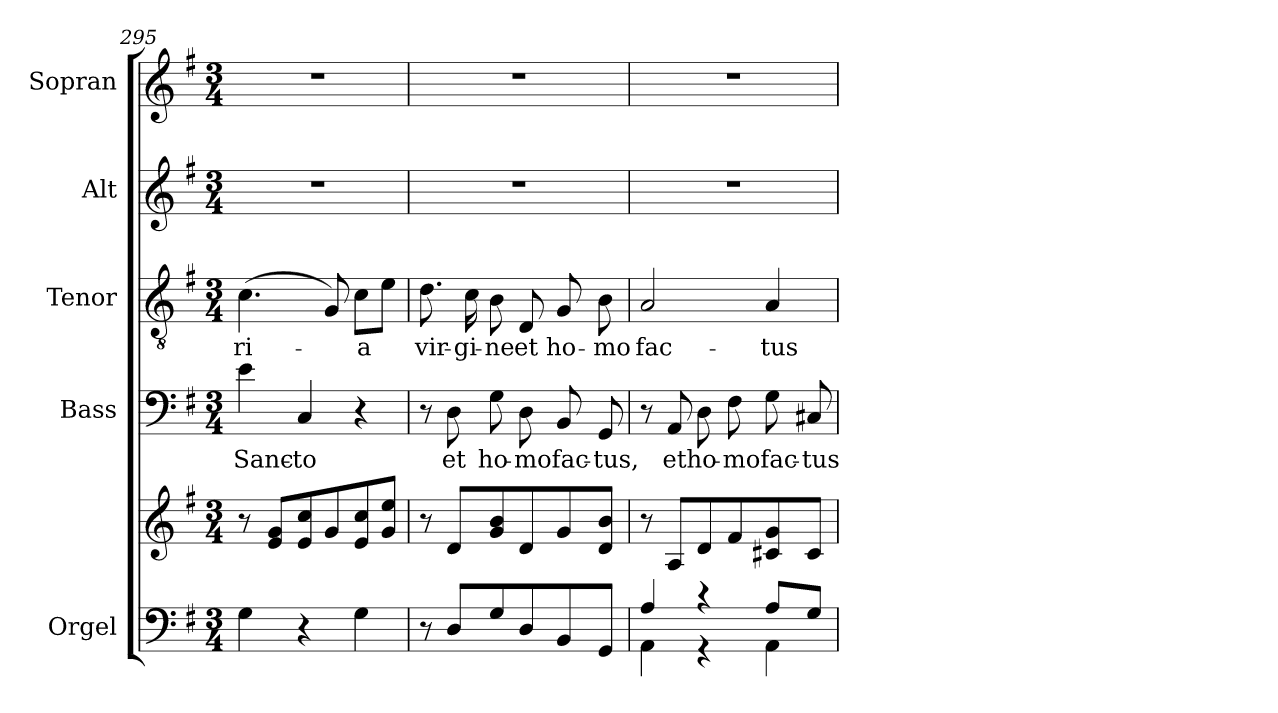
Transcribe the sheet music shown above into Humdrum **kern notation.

**kern	**kern	**kern	**text	**kern	**text	**kern	**kern
*part5	*part5	*part4	*part4	*part3	*part3	*part2	*part1
*staff6	*staff5	*staff4	*staff4	*staff3	*staff3	*staff2	*staff1
*I"Orgel	*	*I"Bass	*	*I"Tenor	*	*I"Alt	*I"Sopran
*I'Org.	*	*I'B	*	*I'T	*	*I'A	*I'S
*clefF4	*clefG2	*clefF4	*	*clefGv2	*	*clefG2	*clefG2
*k[f#]	*k[f#]	*k[f#]	*	*k[f#]	*	*k[f#]	*k[f#]
*G:	*G:	*G:	*	*G:	*	*G:	*G:
*M3/4	*M3/4	*M3/4	*	*M3/4	*	*M3/4	*M3/4
=295	=295	=295	=295	=295	=295	=295	=295
!	!	!	!LO:LY:b	!	!LO:LY:b	!	!
4G\	8r	4e\	Sanc-	(>4.c\	-ri-	2.r	2.r
.	8e/ 8g/L	.	.	.	.	.	.
!	!	!	!LO:LY:b	!	!	!	!
4r	8e/ 8cc/	4C/	-to	.	.	.	.
.	8g/	.	.	8G/)	.	.	.
!	!	!	!	!	!LO:LY:b	!	!
4G\	8e/ 8cc/	4r	.	8c\L	-a	.	.
.	8g/ 8ee/J	.	.	8e\J	.	.	.
=296	=296	=296	=296	=296	=296	=296	=296
!	!	!	!	!	!LO:LY:b	!	!
8r	8r	8r	.	8.d\	vir-	2.r	2.r
!	!	!	!LO:LY:b	!	!	!	!
8D/L	8d/L	8D\	et	.	.	.	.
!	!	!	!	!	!LO:LY:b	!	!
.	.	.	.	16c\	-gi-	.	.
!	!	!	!LO:LY:b	!	!LO:LY:b	!	!
8G/	8g/ 8b/	8G\	ho-	8B\	-ne	.	.
!	!	!	!LO:LY:b	!	!LO:LY:b	!	!
8D/	8d/	8D\	-mo	8D/	et	.	.
!	!	!	!LO:LY:b	!	!LO:LY:b	!	!
8BB/	8g/	8BB/	fac-	8G/	ho-	.	.
!	!	!	!LO:LY:b	!	!LO:LY:b	!	!
8GG/J	8d/ 8b/J	8GG/	-tus,	8B\	-mo	.	.
=297	=297	=297	=297	=297	=297	=297	=297
*^	*	*	*	*	*	*	*
!	!	!	!	!	!	!LO:LY:b	!	!
4A/	4AA\	8r	8r	.	2A/	fac-	2.r	2.r
!	!	!	!	!LO:LY:b	!	!	!	!
.	.	8A/L	8AA/	et	.	.	.	.
!	!	!	!	!LO:LY:b	!	!	!	!
4r	4r	8d/	8D\	ho-	.	.	.	.
!	!	!	!	!LO:LY:b	!	!	!	!
.	.	8f#/	8F#\	-mo	.	.	.	.
!	!	!	!	!LO:LY:b	!	!LO:LY:b	!	!
8A/L	4AA\	8c#X/ 8g/	8G\	fac-	4A/	-tus	.	.
!	!	!	!	!LO:LY:b	!	!	!	!
8G/J	.	8c#/J	8C#X/	-tus	.	.	.	.
*v	*v	*	*	*	*	*	*	*
=	=	=	=	=	=	=	=
*-	*-	*-	*-	*-	*-	*-	*-
